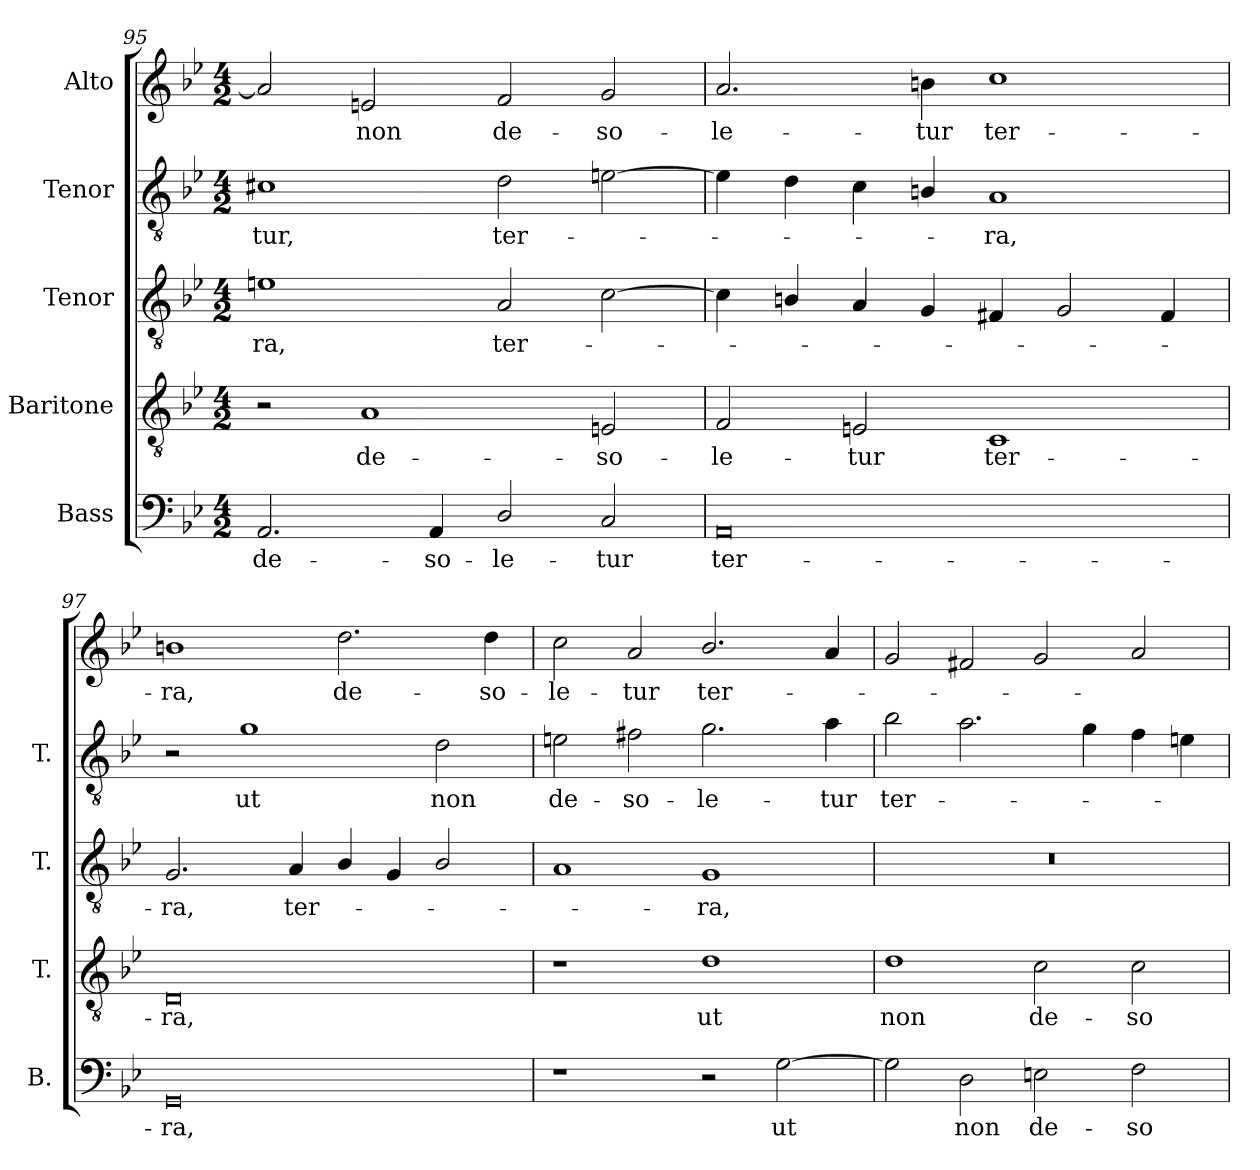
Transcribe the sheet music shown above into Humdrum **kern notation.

**kern	**text	**kern	**text	**kern	**text	**kern	**text	**kern	**text
*part5	*part5	*part4	*part4	*part3	*part3	*part2	*part2	*part1	*part1
*staff5	*staff5	*staff4	*staff4	*staff3	*staff3	*staff2	*staff2	*staff1	*staff1
*I"Bass	*	*I"Baritone	*	*I"Tenor	*	*I"Tenor	*	*I"Alto	*
*I'B.	*	*I'T.	*	*I'T.	*	*I'T.	*	*	*
*clefF4	*	*clefGv2	*	*clefGv2	*	*clefGv2	*	*clefG2	*
*	*	*ITrd7c12	*	*ITrd7c12	*	*ITrd7c12	*	*	*
*k[b-e-]	*	*k[b-e-]	*	*k[b-e-]	*	*k[b-e-]	*	*k[b-e-]	*
*B-:	*	*B-:	*	*B-:	*	*B-:	*	*B-:	*
*M4/2	*	*M4/2	*	*M4/2	*	*M4/2	*	*M4/2	*
=95	=95	=95	=95	=95	=95	=95	=95	=95	=95
!	!LO:LY:b:color=#000000	!	!	!	!	!	!	!	!
!	!	!	!	!	!LO:LY:b:color=#000000	!	!	!	!
!	!	!	!	!	!	!	!LO:LY:b:color=#000000	!	!
2.AAi/	de-	2r	.	1Eni	-ra,	1C#Xi	-tur,	2ai/]	.
!	!	!	!LO:LY:b:color=#000000	!	!	!	!	!	!
!	!	!	!	!	!	!	!	!	!LO:LY:b:color=#000000
.	.	1AAi	de-	.	.	.	.	2eni/	non
!	!LO:LY:b:color=#000000	!	!	!	!	!	!	!	!
4AAi/	-so-	.	.	.	.	.	.	.	.
!	!LO:LY:b:color=#000000	!	!	!	!	!	!	!	!
!	!	!	!	!	!LO:LY:b:color=#000000	!	!	!	!
!	!	!	!	!	!	!	!LO:LY:b:color=#000000	!	!
!	!	!	!	!	!	!	!	!	!LO:LY:b:color=#000000
2Di/	-le-	.	.	2AAi/	ter-	2Di\	ter-	2fi/	de-
!	!LO:LY:b:color=#000000	!	!	!	!	!	!	!	!
!	!	!	!LO:LY:b:color=#000000	!	!	!	!	!	!
!	!	!	!	!	!	!	!	!	!LO:LY:b:color=#000000
2Ci/	-tur	2EEni/	-so-	[2Ci\	.	[2Eni\	.	2gi/	-so-
!!LO:LB:g=z
=96	=96	=96	=96	=96	=96	=96	=96	=96	=96
!	!LO:LY:b:color=#000000	!	!	!	!	!	!	!	!
!	!	!	!LO:LY:b:color=#000000	!	!	!	!	!	!
!	!	!	!	!	!	!	!	!	!LO:LY:b:color=#000000
0AAi	ter-	2FFi/	-le-	4Ci\]	.	4Ei\]	.	2.ai/	-le-
.	.	.	.	4BBni/	.	4Di\	.	.	.
!	!	!	!LO:LY:b:color=#000000	!	!	!	!	!	!
.	.	2EEni/	-tur	4AAi/	.	4Ci\	.	.	.
!	!	!	!	!	!	!	!	!	!LO:LY:b:color=#000000
.	.	.	.	4GGi/	.	4BBni/	.	4bni\	-tur
!	!	!	!LO:LY:b:color=#000000	!	!	!	!	!	!
!	!	!	!	!	!	!	!LO:LY:b:color=#000000	!	!
!	!	!	!	!	!	!	!	!	!LO:LY:b:color=#000000
.	.	1CCi	ter-	4FF#Xi/	.	1AAi	-ra,	1cci	ter-
.	.	.	.	2GGi/	.	.	.	.	.
.	.	.	.	4FF#i/	.	.	.	.	.
=97	=97	=97	=97	=97	=97	=97	=97	=97	=97
!	!LO:LY:b:color=#000000	!	!	!	!	!	!	!	!
!	!	!	!LO:LY:b:color=#000000	!	!	!	!	!	!
!	!	!	!	!	!LO:LY:b:color=#000000	!	!	!	!
!	!	!	!	!	!	!	!	!	!LO:LY:b:color=#000000
0GGi	-ra,	0DDi	-ra,	2.GGi/	-ra,	2r	.	1bni	-ra,
!	!	!	!	!	!	!	!LO:LY:b:color=#000000	!	!
.	.	.	.	.	.	1Gi	ut	.	.
!	!	!	!	!	!LO:LY:b:color=#000000	!	!	!	!
.	.	.	.	4AAi/	ter-	.	.	.	.
!	!	!	!	!	!	!	!	!	!LO:LY:b:color=#000000
.	.	.	.	4BB-i/	.	.	.	2.ddi\	de-
.	.	.	.	4GGi/	.	.	.	.	.
!	!	!	!	!	!	!	!LO:LY:b:color=#000000	!	!
.	.	.	.	2BB-i/	.	2Di\	non	.	.
!	!	!	!	!	!	!	!	!	!LO:LY:b:color=#000000
.	.	.	.	.	.	.	.	4ddi\	-so-
=98	=98	=98	=98	=98	=98	=98	=98	=98	=98
!	!	!	!	!	!	!	!LO:LY:b:color=#000000	!	!
!	!	!	!	!	!	!	!	!	!LO:LY:b:color=#000000
1r	.	1r	.	1AAi	.	2Eni\	de-	2cci\	-le-
!	!	!	!	!	!	!	!LO:LY:b:color=#000000	!	!
!	!	!	!	!	!	!	!	!	!LO:LY:b:color=#000000
.	.	.	.	.	.	2F#Xi\	-so-	2ai/	-tur
!	!	!	!LO:LY:b:color=#000000	!	!	!	!	!	!
!	!	!	!	!	!LO:LY:b:color=#000000	!	!	!	!
!	!	!	!	!	!	!	!LO:LY:b:color=#000000	!	!
!	!	!	!	!	!	!	!	!	!LO:LY:b:color=#000000
2r	.	1Di	ut	1GGi	-ra,	2.Gi\	-le-	2.b-i/	ter-
!	!LO:LY:b:color=#000000	!	!	!	!	!	!	!	!
[2Gi\	ut	.	.	.	.	.	.	.	.
!	!	!	!	!	!	!	!LO:LY:b:color=#000000	!	!
.	.	.	.	.	.	4Ai\	-tur	4ai/	.
=99	=99	=99	=99	=99	=99	=99	=99	=99	=99
!	!	!	!LO:LY:b:color=#000000	!LO:N:vis=1	!	!	!	!	!
!	!	!	!	!	!	!	!LO:LY:b:color=#000000	!	!
2Gi\]	.	1Di	non	0r	.	2B-i\	ter-	2gi/	.
!	!LO:LY:b:color=#000000	!	!	!	!	!	!	!	!
2Di\	non	.	.	.	.	2.Ai\	.	2f#Xi/	.
!	!LO:LY:b:color=#000000	!	!	!	!	!	!	!	!
!	!	!	!LO:LY:b:color=#000000	!	!	!	!	!	!
2Eni\	de-	2Ci\	de-	.	.	.	.	2gi/	.
.	.	.	.	.	.	4Gi\	.	.	.
!	!LO:LY:b:color=#000000	!	!	!	!	!	!	!	!
!	!	!	!LO:LY:b:color=#000000	!	!	!	!	!	!
2Fi\	-so-	2Ci\	-so-	.	.	4Fi\	.	2ai/	.
.	.	.	.	.	.	4Eni\	.	.	.
=	=	=	=	=	=	=	=	=	=
*-	*-	*-	*-	*-	*-	*-	*-	*-	*-
